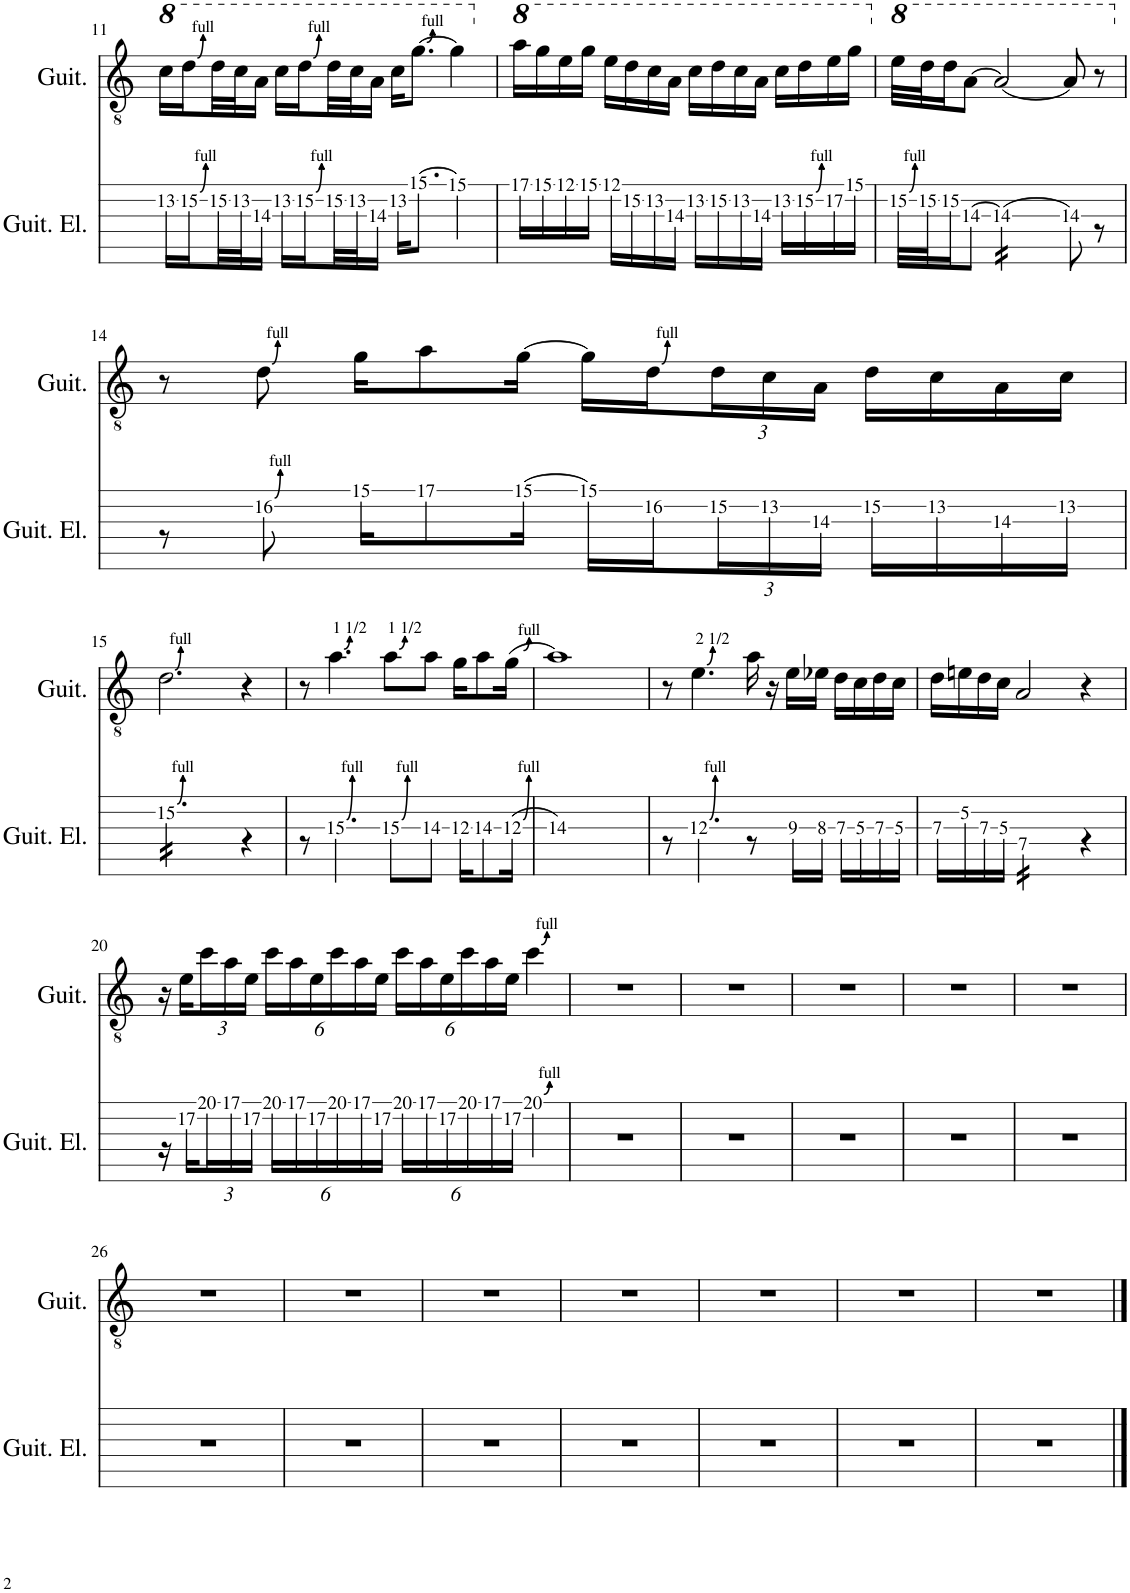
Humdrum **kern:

**kern	**kern
*part2	*part1
*staff2	*staff1
*I"Guitare électrique	*I"Guitar
*I'Guit. El.	*I'Guit.
!!LO:PB:g=z
*	*clefGv2
*k[]	*k[]
*M4/4	*M4/4
*	*8va
=11	=11
16cc\LL	16cc\LL
16dd\	16dd\
32dd\L	32dd\L
32cc\J	32cc\J
16a\JJ	16a\JJ
16cc\LL	16cc\LL
16dd\	16dd\
32dd\L	32dd\L
32cc\J	32cc\J
16a\JJ	16a\JJ
16cc\KL	16cc\KL
[8.gg\J	[8.gg\J
4gg\]	4gg\]
=12	=12
*	*X8va
*	*8va
16aa\LL	16aa\LL
16gg\	16gg\
16ee\	16ee\
16gg\JJ	16gg\JJ
16ee\LL	16ee\LL
16dd\	16dd\
16cc\	16cc\
16a\JJ	16a\JJ
16cc\LL	16cc\LL
16dd\	16dd\
16cc\	16cc\
16a\JJ	16a\JJ
16cc\LL	16cc\LL
16dd\	16dd\
16ee\	16ee\
16gg\JJ	16gg\JJ
=13	=13
*	*X8va
*	*8va
32dd\LLL	32ee\LLL
32dd\J	32dd\J
16dd\J	16dd\J
[8a\J	[8a\J
2a\_	2a/_
8a\]	8a/]
8r	8r
!!LO:LB:g=z
=14	=14
*	*X8va
8r	8r
8dd#\	8d\
16gg\KL	16g\KL
8aa\	8a\
[16gg\Jk	[16g\Jk
16gg\LL]	16g\LL]
16dd#\	16d\
*Xbrackettup	*Xbrackettup
24dd\	24d\
24cc\	24c\
24a\JJ	24A\JJ
16dd\LL	16d\LL
16cc\	16c\
16a\	16A\
16cc\JJ	16c\JJ
!!LO:LB:g=z
=15	=15
2.dd\	2.d\
4r	4r
=16	=16
8r	8r
4.a#\	4.a\
8a#\L	8a\L
8a\J	8a\J
16g\KL	16g\KL
8a\	8a\
(16g\Jk	(16g\Jk
=17	=17
1a)	1a)
=18	=18
8r	8r
4.g\	4.e\
8r	16a\
.	16r
16e\LL	16e\LL
16d#\JJ	16e-X\JJ
16d\LL	16d\LL
16c\	16c\
16d\	16d\
16c\JJ	16c\JJ
=19	=19
16d\LL	16d\LL
16e\	16en\
16d\	16d\
16c\JJ	16c\JJ
2A\	2A/
4r	4r
!!LO:LB:g=z
=20	=20
16r	16r
16ee\LL	16e\LL
24ccc\	24cc\
24aa\	24a\
24ee\JJ	24e\JJ
24ccc\LL	24cc\LL
24aa\	24a\
24ee\	24e\
24ccc\	24cc\
24aa\	24a\
24ee\JJ	24e\JJ
24ccc\LL	24cc\LL
24aa\	24a\
24ee\	24e\
24ccc\	24cc\
24aa\	24a\
24ee\JJ	24e\JJ
4ccc\	4cc\
=21	=21
1r	1r
=22	=22
1r	1r
=23	=23
1r	1r
=24	=24
1r	1r
=25	=25
1r	1r
!!LO:LB:g=z
=26	=26
1r	1r
=27	=27
1r	1r
=28	=28
1r	1r
=29	=29
1r	1r
=30	=30
1r	1r
=31	=31
1r	1r
=32	=32
1r	1r
==	==
*-	*-
